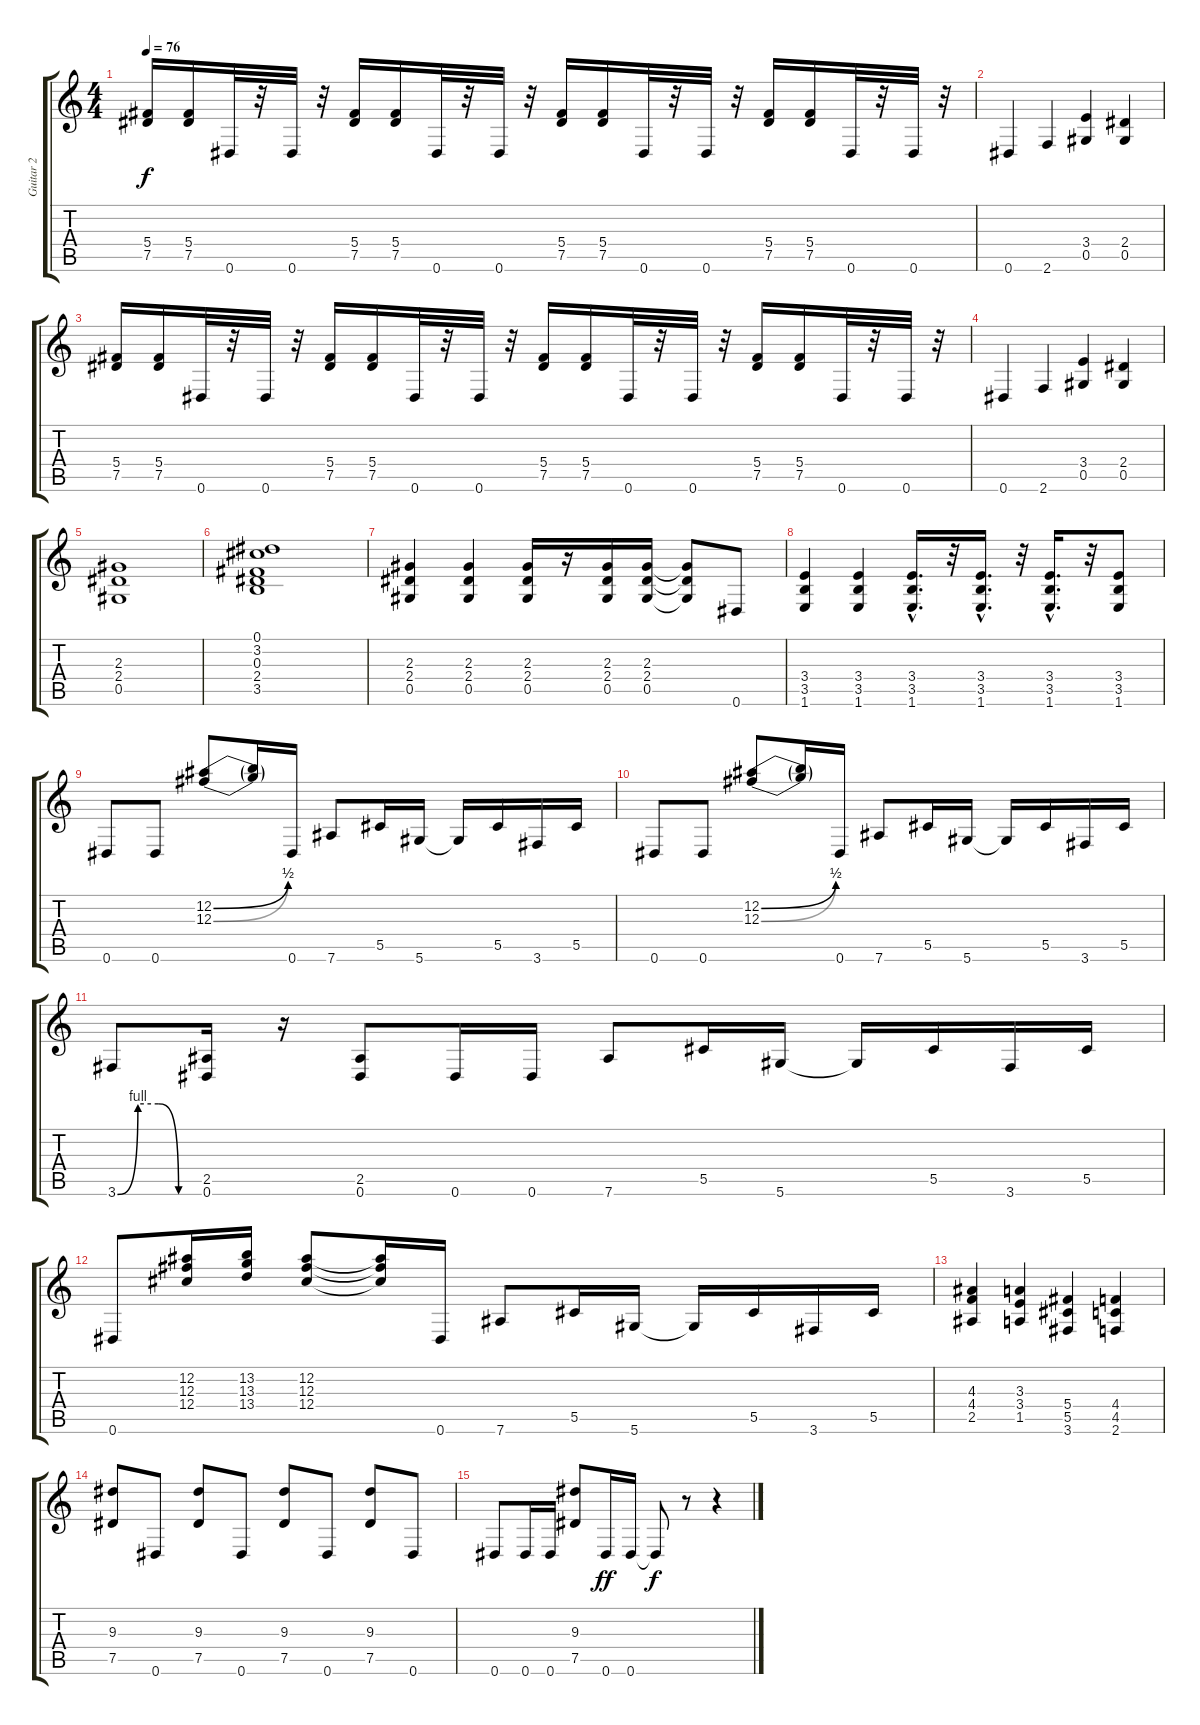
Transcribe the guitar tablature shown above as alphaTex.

\track ("Guitar 2" "Guitar 2") {instrument distortionguitar}
\staff {score tabs}
\tuning (Eb4 Bb3 Gb3 Db3 Ab2 Eb2) {hide}
\ts (4 4)
\tempo 76
\clef g2
\ks c
(5.4 7.5).16{dy f} (5.4 7.5).16 0.6.32 r.32 0.6.32 r.32 (5.4 7.5).16 (5.4 7.5).16 0.6.32 r.32 0.6.32 r.32 (5.4 7.5).16 (5.4 7.5).16 0.6.32 r.32 0.6.32 r.32 (5.4 7.5).16 (5.4 7.5).16 0.6.32 r.32 0.6.32 r.32 |
0.6.4 2.6.4 (3.4 0.5).4 (2.4 0.5).4 |
(5.4 7.5).16 (5.4 7.5).16 0.6.32 r.32 0.6.32 r.32 (5.4 7.5).16 (5.4 7.5).16 0.6.32 r.32 0.6.32 r.32 (5.4 7.5).16 (5.4 7.5).16 0.6.32 r.32 0.6.32 r.32 (5.4 7.5).16 (5.4 7.5).16 0.6.32 r.32 0.6.32 r.32 |
0.6.4 2.6.4 (3.4 0.5).4 (2.4 0.5).4 |
(2.3 2.4 0.5).1 |
(0.1 3.2 0.3 2.4 3.5).1 |
(2.3 2.4 0.5).4 (2.3 2.4 0.5).4 (2.3 2.4 0.5).16 r.16 (2.3 2.4 0.5).16 (2.3 2.4 0.5).16 (2.3{t} 2.4{t} 0.5{t}).8 0.6.8 |
(3.4 3.5 1.6).4 (3.4 3.5 1.6).4 (3.4{hac} 3.5{hac} 1.6{hac}).16{d} r.32 (3.4{hac} 3.5{hac} 1.6{hac}).16{d} r.32 (3.4{hac} 3.5{hac} 1.6{hac}).16{d} r.32 (3.4 3.5 1.6).8 |
0.6.8 0.6.8 (12.2{be (bend 0 0 60 2)} 12.3{be (bend 0 0 60 2)}).8 (12.2{t} 12.3{t}).16 0.6.16 7.6.8 5.5.16 5.6.16 5.6{t}.16 5.5.16 3.6.16 5.5.16 |
0.6.8 0.6.8 (12.2{be (bend 0 0 60 2)} 12.3{be (bend 0 0 60 2)}).8 (12.2{t} 12.3{t}).16 0.6.16 7.6.8 5.5.16 5.6.16 5.6{t}.16 5.5.16 3.6.16 5.5.16 |
3.6{be (custom 0 0 15 4 30 4 45 0 60 0)}.8 (2.5 0.6).16 r.16 (2.5 0.6).8 0.6.16 0.6.16 7.6.8 5.5.16 5.6.16 5.6{t}.16 5.5.16 3.6.16 5.5.16 |
0.6.8 (12.2 12.3 12.4).16 (13.2 13.3 13.4).16 (12.2 12.3 12.4).8 (12.2{t} 12.3{t} 12.4{t}).16 0.6.16 7.6.8 5.5.16 5.6.16 5.6{t}.16 5.5.16 3.6.16 5.5.16 |
(4.3 4.4 2.5).4 (3.3 3.4 1.5).4 (5.4 5.5 3.6).4 (4.4 4.5 2.6).4 |
(9.3 7.5).8 0.6.8 (9.3 7.5).8 0.6.8 (9.3 7.5).8 0.6.8 (9.3 7.5).8 0.6.8 |
0.6.8 0.6.16 0.6.16 (9.3 7.5).8 0.6.16{dy ff} 0.6.16 0.6{t}.8{dy f} r.8 r.4
